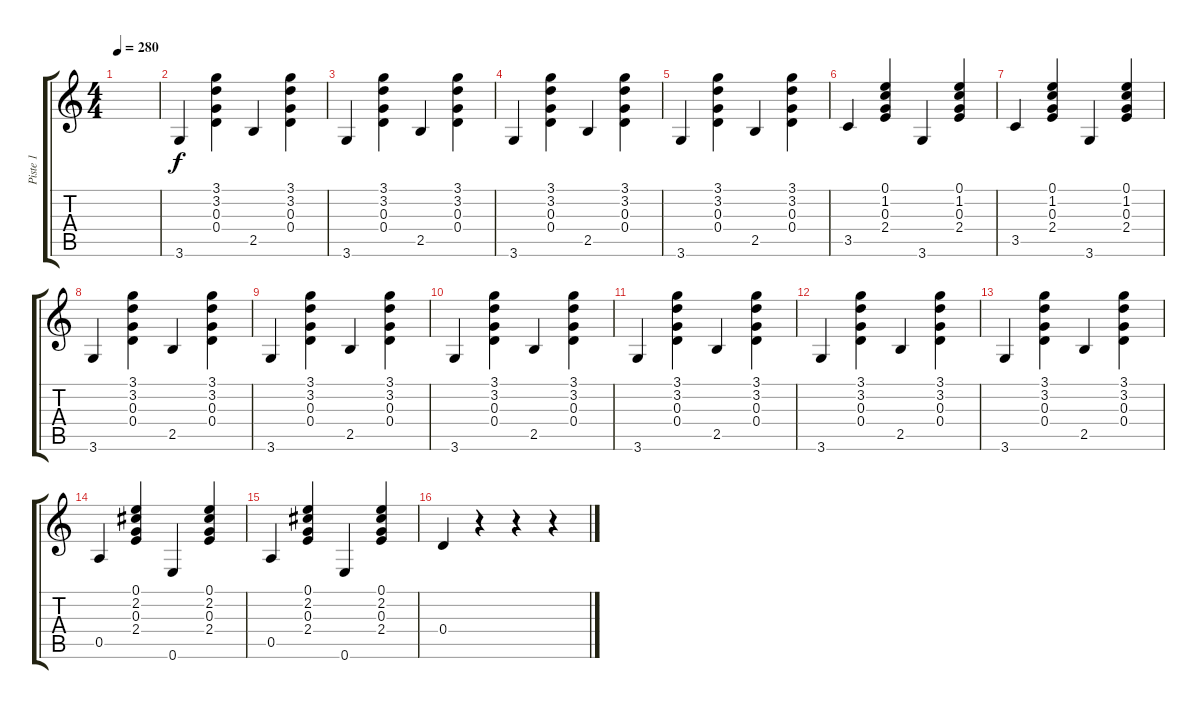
\track ("Piste 1" "Piste 1") {instrument acousticguitarsteel}
\staff {score tabs}
\tuning (E4 B3 G3 D3 A2 E2) {hide}
\ts (4 4)
\tempo 280
\clef g2
\ks c
|
3.6.4 (3.1 3.2 0.3 0.4).4 2.5.4 (3.1 3.2 0.3 0.4).4 |
3.6.4 (3.1 3.2 0.3 0.4).4 2.5.4 (3.1 3.2 0.3 0.4).4 |
3.6.4 (3.1 3.2 0.3 0.4).4 2.5.4 (3.1 3.2 0.3 0.4).4 |
3.6.4 (3.1 3.2 0.3 0.4).4 2.5.4 (3.1 3.2 0.3 0.4).4 |
3.5.4 (0.1 1.2 0.3 2.4).4 3.6.4 (0.1 1.2 0.3 2.4).4 |
3.5.4 (0.1 1.2 0.3 2.4).4 3.6.4 (0.1 1.2 0.3 2.4).4 |
3.6.4 (3.1 3.2 0.3 0.4).4 2.5.4 (3.1 3.2 0.3 0.4).4 |
3.6.4 (3.1 3.2 0.3 0.4).4 2.5.4 (3.1 3.2 0.3 0.4).4 |
3.6.4 (3.1 3.2 0.3 0.4).4 2.5.4 (3.1 3.2 0.3 0.4).4 |
3.6.4 (3.1 3.2 0.3 0.4).4 2.5.4 (3.1 3.2 0.3 0.4).4 |
3.6.4 (3.1 3.2 0.3 0.4).4 2.5.4 (3.1 3.2 0.3 0.4).4 |
3.6.4 (3.1 3.2 0.3 0.4).4 2.5.4 (3.1 3.2 0.3 0.4).4 |
0.5.4 (0.1 2.2 0.3 2.4).4 0.6.4 (0.1 2.2 0.3 2.4).4 |
0.5.4 (0.1 2.2 0.3 2.4).4 0.6.4 (0.1 2.2 0.3 2.4).4 |
0.4.4 r.4 r.4 r.4
